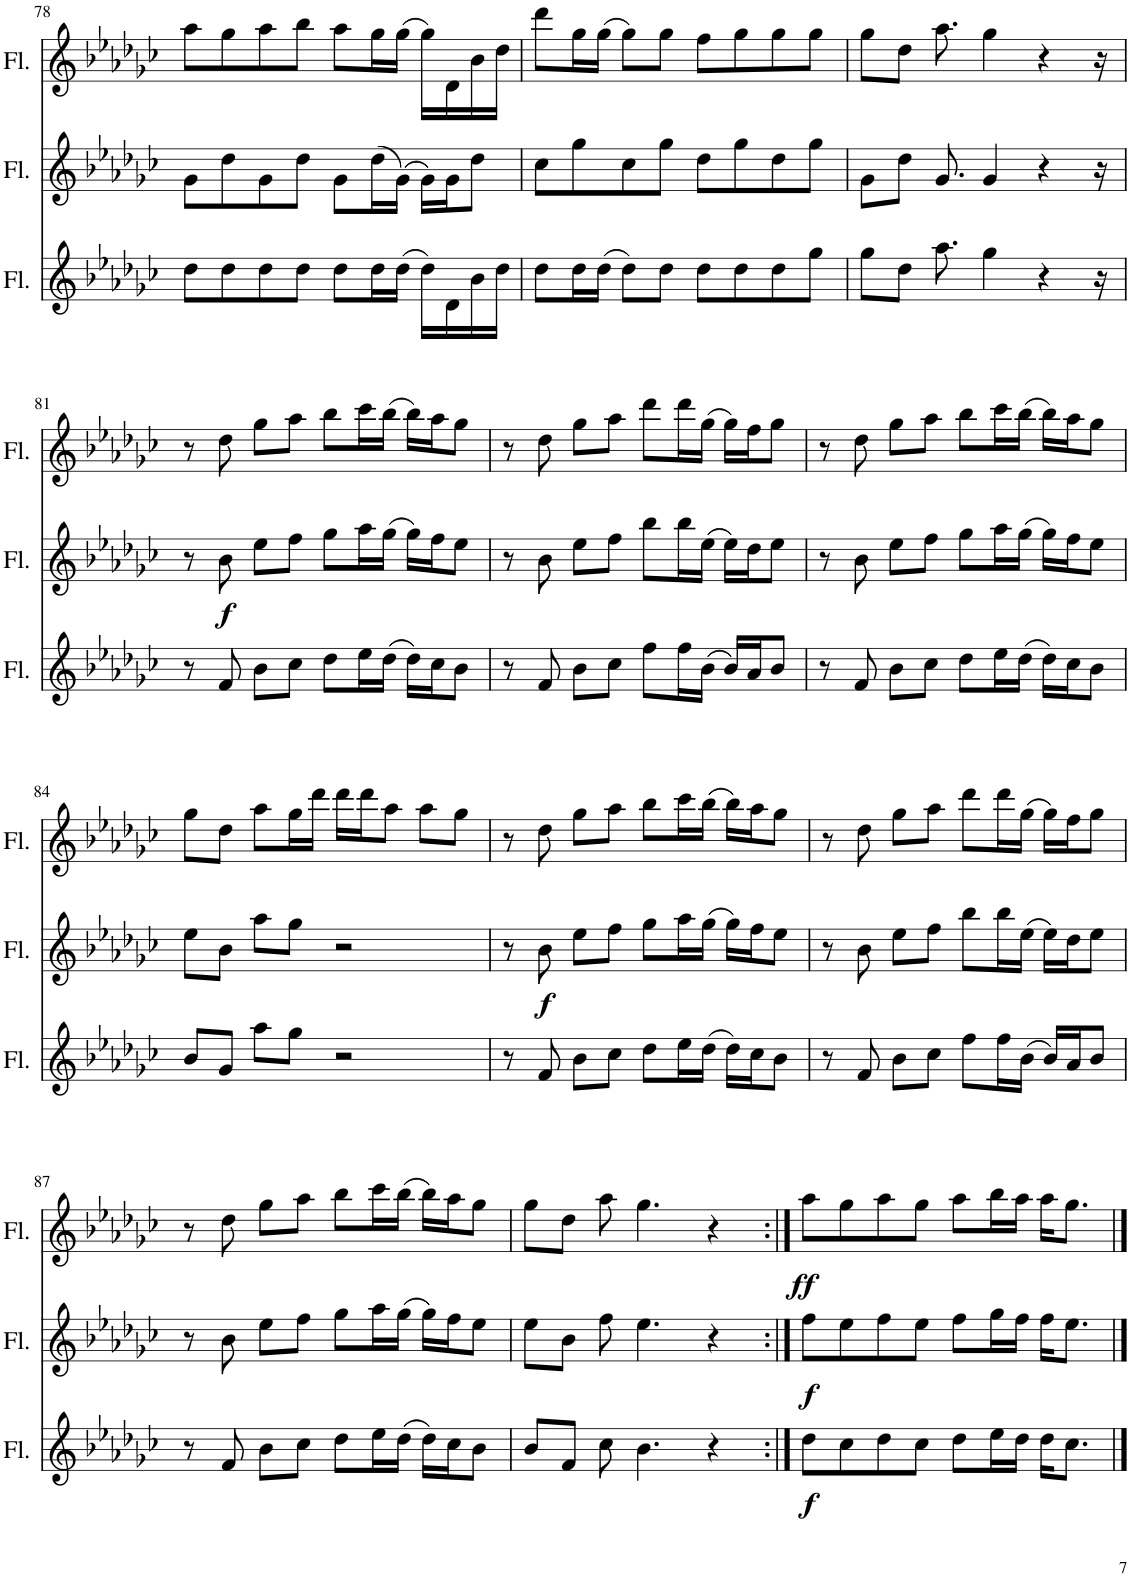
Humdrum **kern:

**kern	**dynam	**kern	**dynam	**kern	**dynam
*part3	*part3	*part2	*part2	*part1	*part1
*staff3	*staff3	*staff2	*staff2	*staff1	*staff1
*I"長笛	*	*I"長笛	*	*I"長笛	*
!!LO:PB:g=z
*clefG2	*	*clefG2	*	*clefG2	*
*k[b-e-a-d-g-c-]	*	*k[b-e-a-d-g-c-]	*	*k[b-e-a-d-g-c-]	*
*M4/4	*	*M4/4	*	*M4/4	*
=78	=78	=78	=78	=78	=78
8dd-\L	.	8g-\L	.	8aa-\L	.
8dd-\	.	8dd-\	.	8gg-\	.
8dd-\	.	8g-\	.	8aa-\	.
8dd-\J	.	8dd-\J	.	8bb-\J	.
8dd-\L	.	8g-\L	.	8aa-\L	.
16dd-\L	.	(16dd-\L	.	16gg-\L	.
(16dd-\JJ	.	(16g-\JJ)	.	(16gg-\JJ	.
16dd-\LL)	.	16g-\LL)	.	16gg-\LL)	.
16d-\	.	16g-\J	.	16d-\	.
16b-\	.	8dd-\J	.	16b-\	.
16dd-\JJ	.	.	.	16dd-\JJ	.
=79	=79	=79	=79	=79	=79
8dd-\L	.	8cc-\L	.	8ddd-\L	.
16dd-\L	.	8gg-\	.	16gg-\L	.
(16dd-\JJ	.	.	.	(16gg-\JJ	.
8dd-\L)	.	8cc-\	.	8gg-\L)	.
8dd-\J	.	8gg-\J	.	8gg-\J	.
8dd-\L	.	8dd-\L	.	8ff\L	.
8dd-\	.	8gg-\	.	8gg-\	.
8dd-\	.	8dd-\	.	8gg-\	.
8gg-\J	.	8gg-\J	.	8gg-\J	.
=80	=80	=80	=80	=80	=80
8gg-\L	.	8g-\L	.	8gg-\L	.
8dd-\J	.	8dd-\J	.	8dd-\J	.
8.aa-\	.	8.g-/	.	8.aa-\	.
4gg-\	.	4g-/	.	4gg-\	.
4r	.	4r	.	4r	.
16r	.	16r	.	16r	.
!!LO:LB:g=z
=81	=81	=81	=81	=81	=81
8r	.	8r	.	8r	.
!	!	!	!LO:DY:b	!	!
8f/	.	8b-\	f	8dd-\	.
8b-\L	.	8ee-\L	.	8gg-\L	.
8cc-\J	.	8ff\J	.	8aa-\J	.
8dd-\L	.	8gg-\L	.	8bb-\L	.
16ee-\L	.	16aa-\L	.	16ccc-\L	.
(16dd-\JJ	.	(16gg-\JJ	.	(16bb-\JJ	.
16dd-\LL)	.	16gg-\LL)	.	16bb-\LL)	.
16cc-\J	.	16ff\J	.	16aa-\J	.
8b-\J	.	8ee-\J	.	8gg-\J	.
=82	=82	=82	=82	=82	=82
8r	.	8r	.	8r	.
8f/	.	8b-\	.	8dd-\	.
8b-\L	.	8ee-\L	.	8gg-\L	.
8cc-\J	.	8ff\J	.	8aa-\J	.
8ff\L	.	8bb-\L	.	8ddd-\L	.
16ff\L	.	16bb-\L	.	16ddd-\L	.
(16b-\JJ	.	(16ee-\JJ	.	(16gg-\JJ	.
16b-/LL)	.	16ee-\LL)	.	16gg-\LL)	.
16a-/J	.	16dd-\J	.	16ff\J	.
8b-/J	.	8ee-\J	.	8gg-\J	.
=83	=83	=83	=83	=83	=83
8r	.	8r	.	8r	.
8f/	.	8b-\	.	8dd-\	.
8b-\L	.	8ee-\L	.	8gg-\L	.
8cc-\J	.	8ff\J	.	8aa-\J	.
8dd-\L	.	8gg-\L	.	8bb-\L	.
16ee-\L	.	16aa-\L	.	16ccc-\L	.
(16dd-\JJ	.	(16gg-\JJ	.	(16bb-\JJ	.
16dd-\LL)	.	16gg-\LL)	.	16bb-\LL)	.
16cc-\J	.	16ff\J	.	16aa-\J	.
8b-\J	.	8ee-\J	.	8gg-\J	.
!!LO:LB:g=z
=84	=84	=84	=84	=84	=84
8b-/L	.	8ee-\L	.	8gg-\L	.
8g-/J	.	8b-\J	.	8dd-\J	.
8aa-\L	.	8aa-\L	.	8aa-\L	.
8gg-\J	.	8gg-\J	.	16gg-\L	.
.	.	.	.	16ddd-\JJ	.
2r	.	2r	.	16ddd-\LL	.
.	.	.	.	16ddd-\J	.
.	.	.	.	8aa-\J	.
.	.	.	.	8aa-\L	.
.	.	.	.	8gg-\J	.
=85	=85	=85	=85	=85	=85
8r	.	8r	.	8r	.
!	!	!	!LO:DY:b	!	!
8f/	.	8b-\	f	8dd-\	.
8b-\L	.	8ee-\L	.	8gg-\L	.
8cc-\J	.	8ff\J	.	8aa-\J	.
8dd-\L	.	8gg-\L	.	8bb-\L	.
16ee-\L	.	16aa-\L	.	16ccc-\L	.
(16dd-\JJ	.	(16gg-\JJ	.	(16bb-\JJ	.
16dd-\LL)	.	16gg-\LL)	.	16bb-\LL)	.
16cc-\J	.	16ff\J	.	16aa-\J	.
8b-\J	.	8ee-\J	.	8gg-\J	.
=86	=86	=86	=86	=86	=86
8r	.	8r	.	8r	.
8f/	.	8b-\	.	8dd-\	.
8b-\L	.	8ee-\L	.	8gg-\L	.
8cc-\J	.	8ff\J	.	8aa-\J	.
8ff\L	.	8bb-\L	.	8ddd-\L	.
16ff\L	.	16bb-\L	.	16ddd-\L	.
(16b-\JJ	.	(16ee-\JJ	.	(16gg-\JJ	.
16b-/LL)	.	16ee-\LL)	.	16gg-\LL)	.
16a-/J	.	16dd-\J	.	16ff\J	.
8b-/J	.	8ee-\J	.	8gg-\J	.
!!LO:LB:g=z
=87	=87	=87	=87	=87	=87
8r	.	8r	.	8r	.
8f/	.	8b-\	.	8dd-\	.
8b-\L	.	8ee-\L	.	8gg-\L	.
8cc-\J	.	8ff\J	.	8aa-\J	.
8dd-\L	.	8gg-\L	.	8bb-\L	.
16ee-\L	.	16aa-\L	.	16ccc-\L	.
(16dd-\JJ	.	(16gg-\JJ	.	(16bb-\JJ	.
16dd-\LL)	.	16gg-\LL)	.	16bb-\LL)	.
16cc-\J	.	16ff\J	.	16aa-\J	.
8b-\J	.	8ee-\J	.	8gg-\J	.
=88	=88	=88	=88	=88	=88
8b-/L	.	8ee-\L	.	8gg-\L	.
8f/J	.	8b-\J	.	8dd-\J	.
8cc-\	.	8ff\	.	8aa-\	.
4.b-\	.	4.ee-\	.	4.gg-\	.
4r	.	4r	.	4r	.
=89:|!	=89:|!	=89:|!	=89:|!	=89:|!	=89:|!
!	!LO:DY:b	!	!LO:DY:b	!	!LO:DY:b
8dd-\L	f	8ff\L	f	8aa-\L	ff
8cc-\	.	8ee-\	.	8gg-\	.
8dd-\	.	8ff\	.	8aa-\	.
8cc-\J	.	8ee-\J	.	8gg-\J	.
8dd-\L	.	8ff\L	.	8aa-\L	.
16ee-\L	.	16gg-\L	.	16bb-\L	.
16dd-\JJ	.	16ff\JJ	.	16aa-\JJ	.
16dd-\KL	.	16ff\KL	.	16aa-\KL	.
8.cc-\J	.	8.ee-\J	.	8.gg-\J	.
==	==	==	==	==	==
*-	*-	*-	*-	*-	*-
